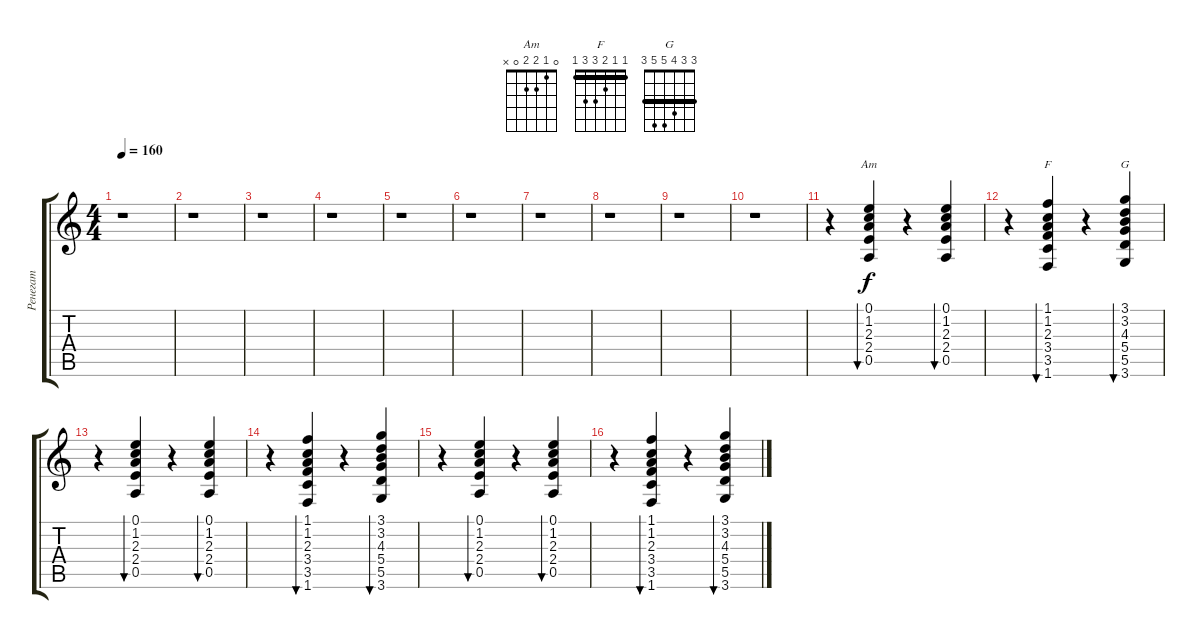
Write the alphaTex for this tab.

\track ("Ренегат" "Ренегат") {instrument electricguitarclean}
\staff {score tabs}
\tuning (E4 B3 G3 D3 A2 E2) {hide}
\chord ("Am" 0 1 2 2 0 x)
\chord ("F" 1 1 2 3 3 1) {barre 1}
\chord ("G" 3 3 4 5 5 3) {barre 3}
\ts (4 4)
\tempo 160
\clef g2
\ks c
r.1{dy f} |
r.1 |
r.1 |
r.1 |
r.1 |
r.1 |
r.1 |
r.1 |
r.1 |
r.1 |
r.4 (0.1 1.2 2.3 2.4 0.5).4{bu 60 ch "Am" instrument electricguitarclean} r.4 (0.1 1.2 2.3 2.4 0.5).4{bu 60} |
r.4 (1.1 1.2 2.3 3.4 3.5 1.6).4{bu 60 ch "F"} r.4 (3.1 3.2 4.3 5.4 5.5 3.6).4{bu 60 ch "G"} |
r.4 (0.1 1.2 2.3 2.4 0.5).4{bu 60} r.4 (0.1 1.2 2.3 2.4 0.5).4{bu 60} |
r.4 (1.1 1.2 2.3 3.4 3.5 1.6).4{bu 60} r.4 (3.1 3.2 4.3 5.4 5.5 3.6).4{bu 60} |
r.4 (0.1 1.2 2.3 2.4 0.5).4{bu 60} r.4 (0.1 1.2 2.3 2.4 0.5).4{bu 60} |
r.4 (1.1 1.2 2.3 3.4 3.5 1.6).4{bu 60} r.4 (3.1 3.2 4.3 5.4 5.5 3.6).4{bu 60}
